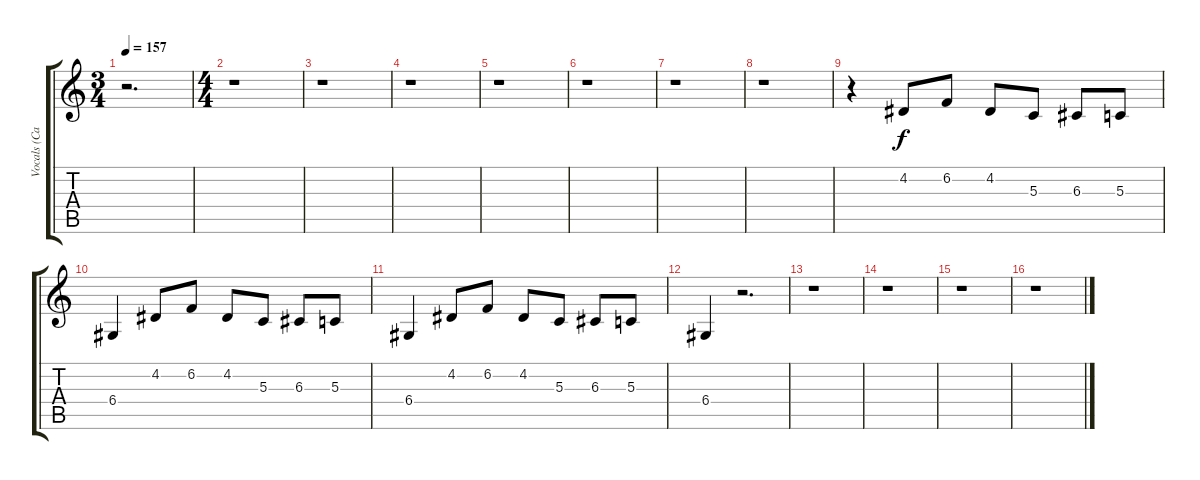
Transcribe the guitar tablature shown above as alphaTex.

\track ("Vocals (Carrie)" "Vocals (Ca") {instrument brightacousticpiano}
\staff {score tabs}
\tuning (E4 B3 G3 D3 A2 E2) {hide}
\ts (3 4)
\tempo 157
\clef g2
\ks c
r.2{d dy f instrument brightacousticpiano} |
\ts (4 4)
r.1 |
r.1 |
r.1 |
r.1 |
r.1 |
r.1 |
r.1 |
r.4 4.2.8 6.2.8 4.2.8 5.3.8 6.3.8 5.3.8 |
6.4.4 4.2.8 6.2.8 4.2.8 5.3.8 6.3.8 5.3.8 |
6.4.4 4.2.8 6.2.8 4.2.8 5.3.8 6.3.8 5.3.8 |
6.4.4 r.2{d} |
r.1 |
r.1 |
r.1 |
r.1
